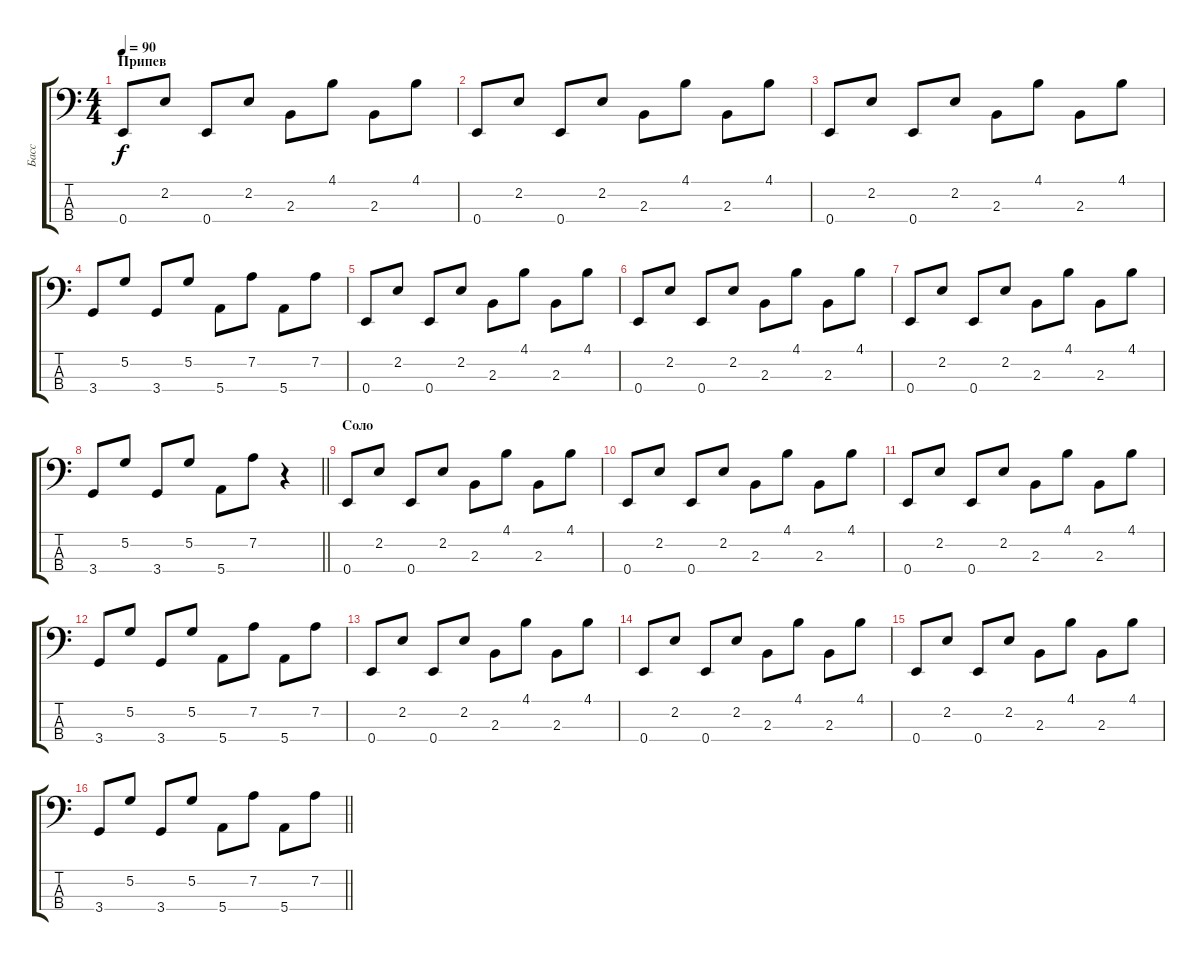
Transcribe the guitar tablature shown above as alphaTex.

\track ("Басс" "Басс") {instrument electricbassfinger}
\staff {score tabs}
\tuning (G2 D2 A1 E1) {hide}
\ts (4 4)
\section ("" "Припев")
\tempo 90
\clef f4
\ks c
0.4.8{dy f} 2.2.8 0.4.8 2.2.8 2.3.8 4.1.8 2.3.8 4.1.8 |
0.4.8 2.2.8 0.4.8 2.2.8 2.3.8 4.1.8 2.3.8 4.1.8 |
0.4.8 2.2.8 0.4.8 2.2.8 2.3.8 4.1.8 2.3.8 4.1.8 |
3.4.8 5.2.8 3.4.8 5.2.8 5.4.8 7.2.8 5.4.8 7.2.8 |
0.4.8 2.2.8 0.4.8 2.2.8 2.3.8 4.1.8 2.3.8 4.1.8 |
0.4.8 2.2.8 0.4.8 2.2.8 2.3.8 4.1.8 2.3.8 4.1.8 |
0.4.8 2.2.8 0.4.8 2.2.8 2.3.8 4.1.8 2.3.8 4.1.8 |
\barLineRight lightlight
3.4.8 5.2.8 3.4.8 5.2.8 5.4.8 7.2.8 r.4 |
\section ("" "Соло")
0.4.8 2.2.8 0.4.8 2.2.8 2.3.8 4.1.8 2.3.8 4.1.8 |
0.4.8 2.2.8 0.4.8 2.2.8 2.3.8 4.1.8 2.3.8 4.1.8 |
0.4.8 2.2.8 0.4.8 2.2.8 2.3.8 4.1.8 2.3.8 4.1.8 |
3.4.8 5.2.8 3.4.8 5.2.8 5.4.8 7.2.8 5.4.8 7.2.8 |
0.4.8 2.2.8 0.4.8 2.2.8 2.3.8 4.1.8 2.3.8 4.1.8 |
0.4.8 2.2.8 0.4.8 2.2.8 2.3.8 4.1.8 2.3.8 4.1.8 |
0.4.8 2.2.8 0.4.8 2.2.8 2.3.8 4.1.8 2.3.8 4.1.8 |
\barLineRight lightlight
3.4.8 5.2.8 3.4.8 5.2.8 5.4.8 7.2.8 5.4.8 7.2.8
